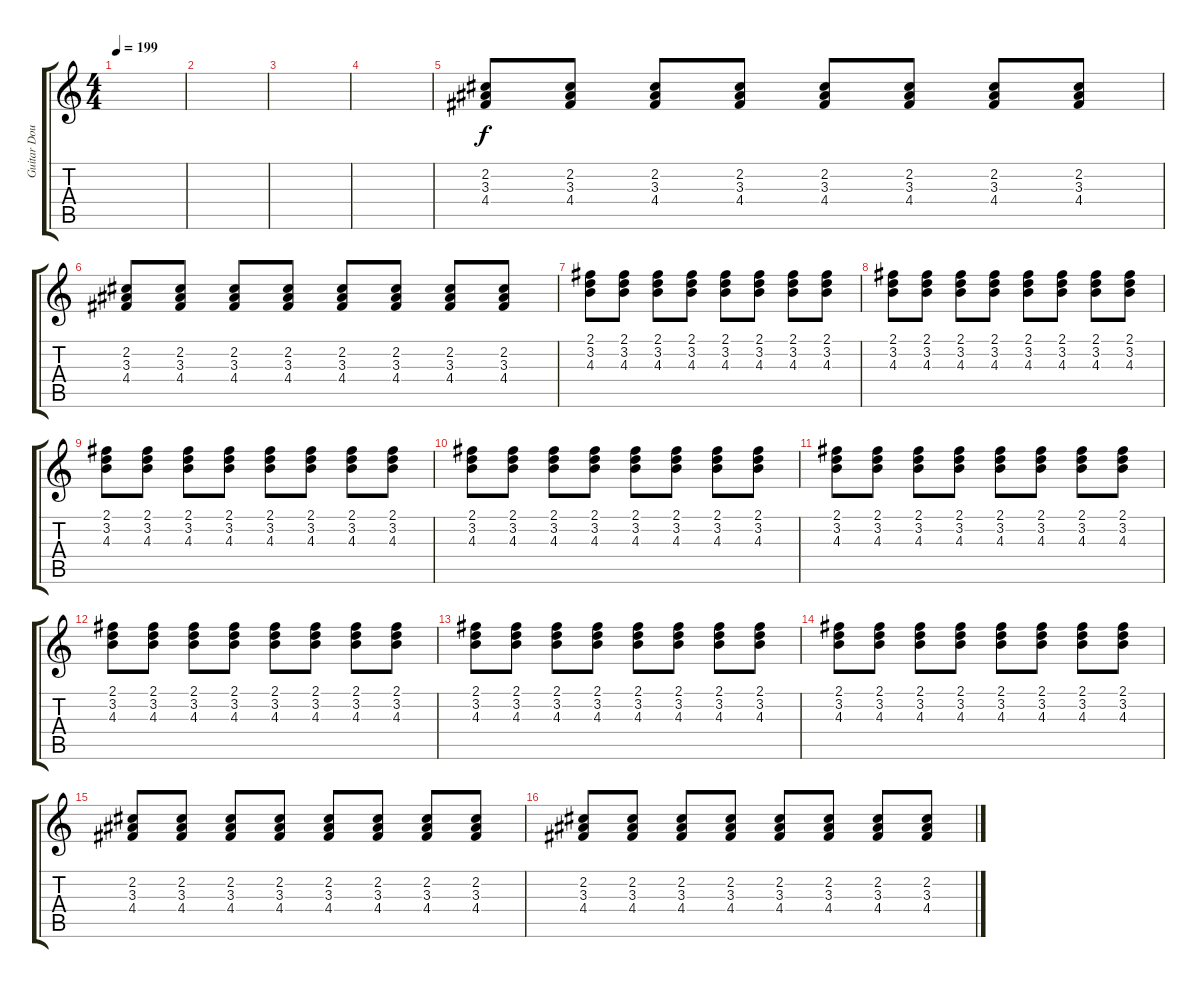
\track ("Guitar Doubled" "Guitar Dou") {instrument electricguitarmuted}
\staff {score tabs}
\tuning (E4 B3 G3 D3 A2 E2) {hide}
\ts (4 4)
\tempo 199
\clef g2
\ks c
|
|
|
|
(2.2 3.3 4.4).8 (2.2 3.3 4.4).8 (2.2 3.3 4.4).8 (2.2 3.3 4.4).8 (2.2 3.3 4.4).8 (2.2 3.3 4.4).8 (2.2 3.3 4.4).8 (2.2 3.3 4.4).8 |
(2.2 3.3 4.4).8 (2.2 3.3 4.4).8 (2.2 3.3 4.4).8 (2.2 3.3 4.4).8 (2.2 3.3 4.4).8 (2.2 3.3 4.4).8 (2.2 3.3 4.4).8 (2.2 3.3 4.4).8 |
(2.1 3.2 4.3).8 (2.1 3.2 4.3).8 (2.1 3.2 4.3).8 (2.1 3.2 4.3).8 (2.1 3.2 4.3).8 (2.1 3.2 4.3).8 (2.1 3.2 4.3).8 (2.1 3.2 4.3).8 |
(2.1 3.2 4.3).8 (2.1 3.2 4.3).8 (2.1 3.2 4.3).8 (2.1 3.2 4.3).8 (2.1 3.2 4.3).8 (2.1 3.2 4.3).8 (2.1 3.2 4.3).8 (2.1 3.2 4.3).8 |
(2.1 3.2 4.3).8 (2.1 3.2 4.3).8 (2.1 3.2 4.3).8 (2.1 3.2 4.3).8 (2.1 3.2 4.3).8 (2.1 3.2 4.3).8 (2.1 3.2 4.3).8 (2.1 3.2 4.3).8 |
(2.1 3.2 4.3).8 (2.1 3.2 4.3).8 (2.1 3.2 4.3).8 (2.1 3.2 4.3).8 (2.1 3.2 4.3).8 (2.1 3.2 4.3).8 (2.1 3.2 4.3).8 (2.1 3.2 4.3).8 |
(2.1 3.2 4.3).8 (2.1 3.2 4.3).8 (2.1 3.2 4.3).8 (2.1 3.2 4.3).8 (2.1 3.2 4.3).8 (2.1 3.2 4.3).8 (2.1 3.2 4.3).8 (2.1 3.2 4.3).8 |
(2.1 3.2 4.3).8 (2.1 3.2 4.3).8 (2.1 3.2 4.3).8 (2.1 3.2 4.3).8 (2.1 3.2 4.3).8 (2.1 3.2 4.3).8 (2.1 3.2 4.3).8 (2.1 3.2 4.3).8 |
(2.1 3.2 4.3).8 (2.1 3.2 4.3).8 (2.1 3.2 4.3).8 (2.1 3.2 4.3).8 (2.1 3.2 4.3).8 (2.1 3.2 4.3).8 (2.1 3.2 4.3).8 (2.1 3.2 4.3).8 |
(2.1 3.2 4.3).8 (2.1 3.2 4.3).8 (2.1 3.2 4.3).8 (2.1 3.2 4.3).8 (2.1 3.2 4.3).8 (2.1 3.2 4.3).8 (2.1 3.2 4.3).8 (2.1 3.2 4.3).8 |
(2.2 3.3 4.4).8 (2.2 3.3 4.4).8 (2.2 3.3 4.4).8 (2.2 3.3 4.4).8 (2.2 3.3 4.4).8 (2.2 3.3 4.4).8 (2.2 3.3 4.4).8 (2.2 3.3 4.4).8 |
(2.2 3.3 4.4).8 (2.2 3.3 4.4).8 (2.2 3.3 4.4).8 (2.2 3.3 4.4).8 (2.2 3.3 4.4).8 (2.2 3.3 4.4).8 (2.2 3.3 4.4).8 (2.2 3.3 4.4).8
